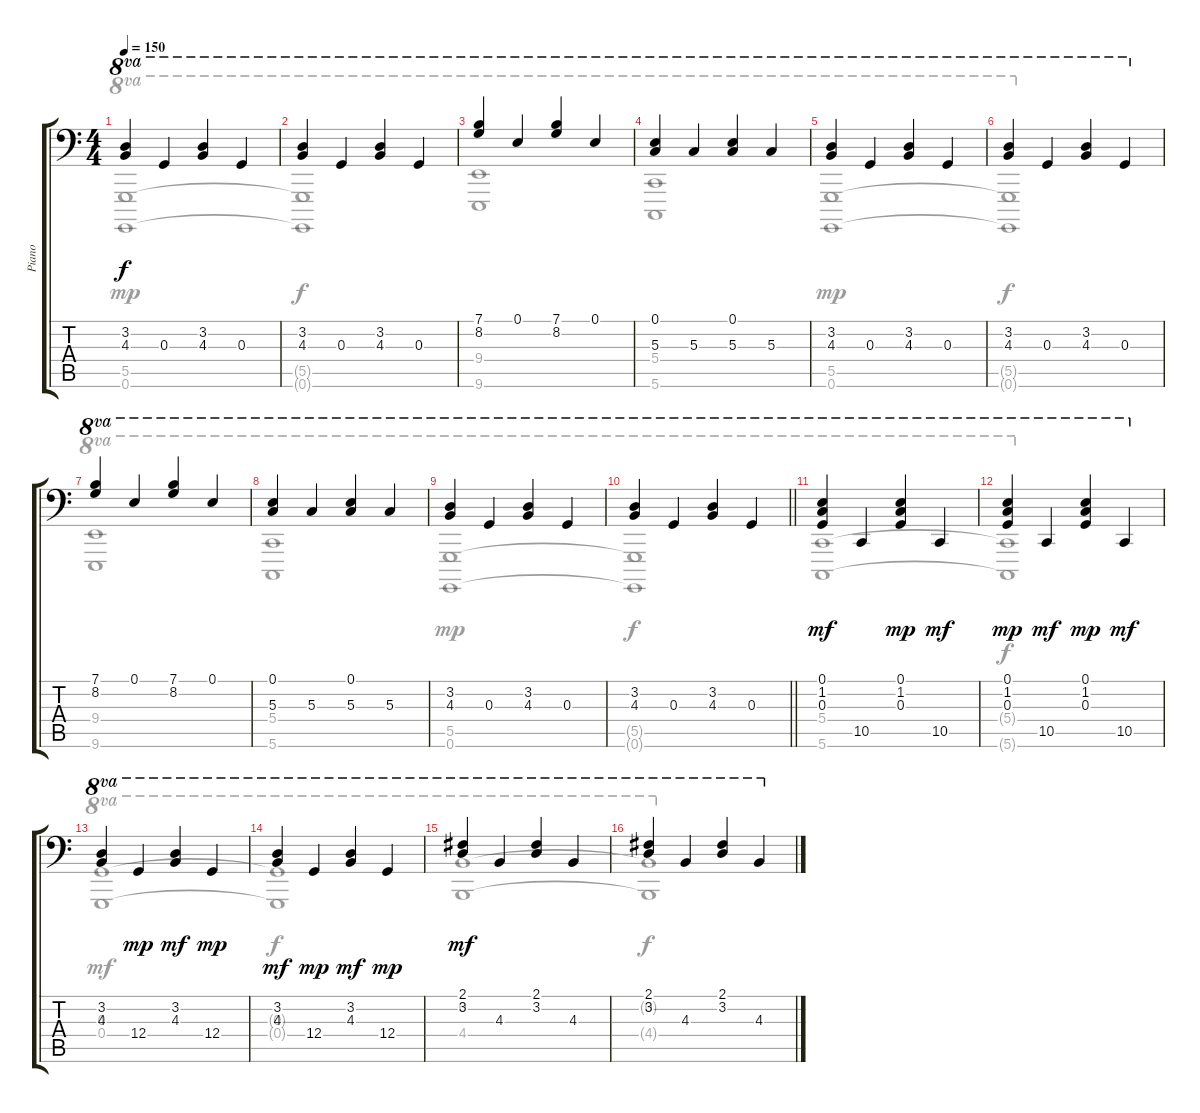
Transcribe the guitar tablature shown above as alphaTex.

\track ("Piano" "Piano") {instrument acousticgrandpiano}
\staff {score tabs}
\tuning (E4 B3 G3 G2 D2 G1) {hide}
\voice
\ts (4 4)
\tempo 150
\clef f4
\ks c
(3.2 4.3).4{ot 8va dy f} 0.3.4{ot 8va} (3.2 4.3).4{ot 8va} 0.3.4{ot 8va} |
(3.2 4.3).4{ot 8va} 0.3.4{ot 8va} (3.2 4.3).4{ot 8va} 0.3.4{ot 8va} |
(7.1 8.2).4{ot 8va} 0.1.4{ot 8va} (7.1 8.2).4{ot 8va} 0.1.4{ot 8va} |
(0.1 5.3).4{ot 8va} 5.3.4{ot 8va} (0.1 5.3).4{ot 8va} 5.3.4{ot 8va} |
(3.2 4.3).4{ot 8va} 0.3.4{ot 8va} (3.2 4.3).4{ot 8va} 0.3.4{ot 8va} |
(3.2 4.3).4{ot 8va} 0.3.4{ot 8va} (3.2 4.3).4{ot 8va} 0.3.4{ot 8va} |
(7.1 8.2).4{ot 8va} 0.1.4{ot 8va} (7.1 8.2).4{ot 8va} 0.1.4{ot 8va} |
(0.1 5.3).4{ot 8va} 5.3.4{ot 8va} (0.1 5.3).4{ot 8va} 5.3.4{ot 8va} |
(3.2 4.3).4{ot 8va} 0.3.4{ot 8va} (3.2 4.3).4{ot 8va} 0.3.4{ot 8va} |
\barLineRight lightlight
(3.2 4.3).4{ot 8va} 0.3.4{ot 8va} (3.2 4.3).4{ot 8va} 0.3.4{ot 8va} |
(0.1 1.2 0.3).4{ot 8va dy mf} 10.5.4{ot 8va} (0.1 1.2 0.3).4{ot 8va dy mp} 10.5.4{ot 8va dy mf} |
(0.1 1.2 0.3).4{ot 8va dy mp} 10.5.4{ot 8va dy mf} (0.1 1.2 0.3).4{ot 8va dy mp} 10.5.4{ot 8va dy mf} |
(3.2 4.3).4{ot 8va} 12.4.4{ot 8va dy mp} (3.2 4.3).4{ot 8va dy mf} 12.4.4{ot 8va dy mp} |
(3.2 4.3).4{ot 8va dy mf} 12.4.4{ot 8va dy mp} (3.2 4.3).4{ot 8va dy mf} 12.4.4{ot 8va dy mp} |
(2.1 3.2).4{ot 8va dy mf} 4.3.4{ot 8va} (2.1 3.2).4{ot 8va} 4.3.4{ot 8va} |
(2.1 3.2).4{ot 8va} 4.3.4{ot 8va} (2.1 3.2).4{ot 8va} 4.3.4{ot 8va}
\voice
\clef f4
\ottava regular
\simile none
\ks c
(5.5 0.6).1{ot 8va dy mp} |
(5.5{t} 0.6{t}).1{ot 8va dy f} |
(9.4 9.6).1{ot 8va} |
(5.4 5.6).1{ot 8va} |
(5.5 0.6).1{ot 8va dy mp} |
(5.5{t} 0.6{t}).1{ot 8va dy f} |
(9.4 9.6).1{ot 8va} |
(5.4 5.6).1{ot 8va} |
(5.5 0.6).1{ot 8va dy mp} |
\barLineRight lightlight
(5.5{t} 0.6{t}).1{ot 8va dy f} |
(5.4 5.6).1{ot 8va dy mf} |
(5.4{t} 5.6{t}).1{ot 8va dy f} |
(0.3 0.4).1{ot 8va dy mf} |
(0.3{t} 0.4{t}).1{ot 8va dy f} |
(0.2 4.4).1{ot 8va dy mf} |
(0.2{t} 4.4{t}).1{ot 8va dy f}
